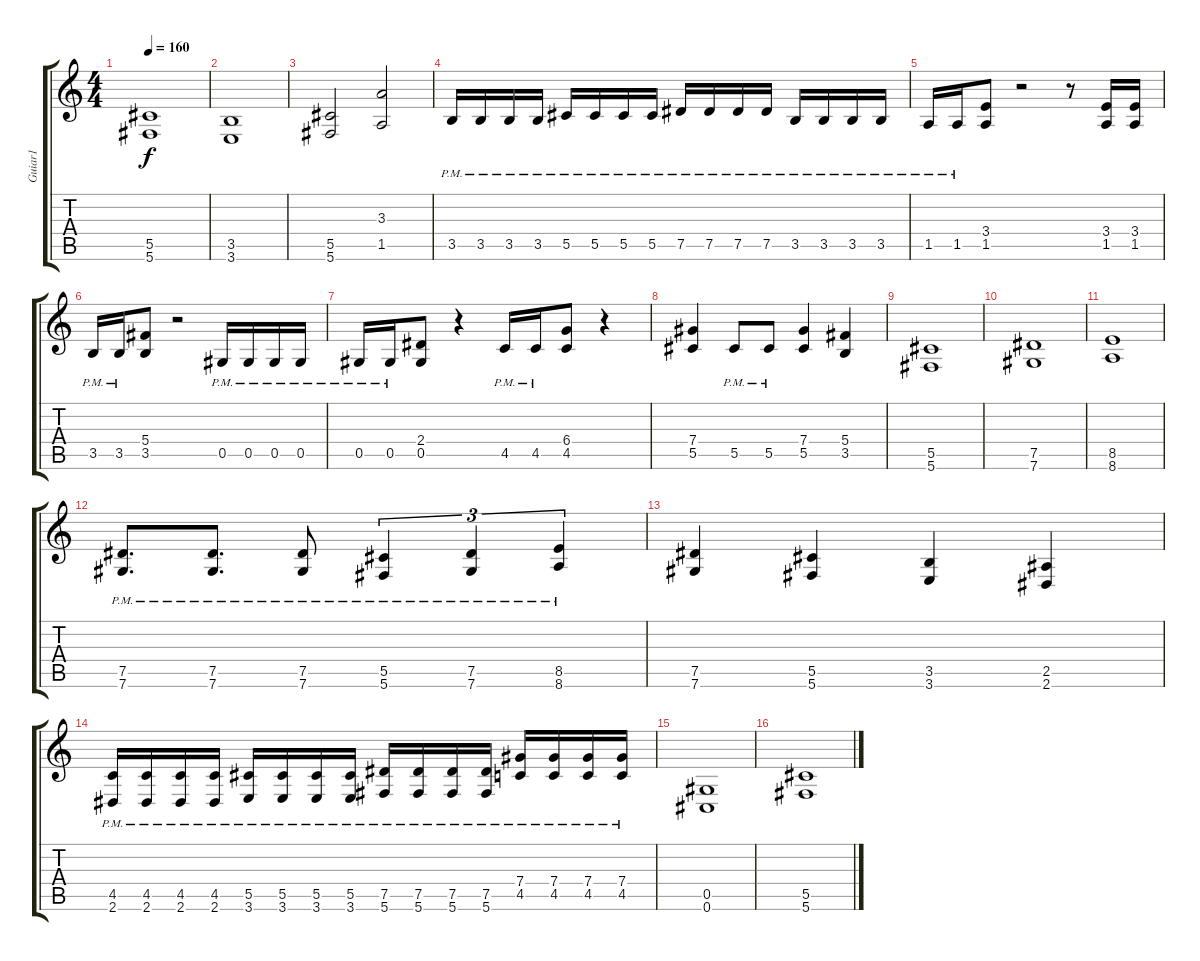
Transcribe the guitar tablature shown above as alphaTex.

\track ("Guiar1" "Guiar1") {instrument distortionguitar}
\staff {score tabs}
\tuning (Eb4 Bb3 Gb3 Db3 Ab2 Db2) {hide}
\ts (4 4)
\tempo 160
\clef g2
\ks c
(5.5 5.6).1{dy f} |
(3.5 3.6).1 |
(5.5 5.6).2 (3.3 1.5).2 |
3.5{pm}.16 3.5{pm}.16 3.5{pm}.16 3.5{pm}.16 5.5{pm}.16 5.5{pm}.16 5.5{pm}.16 5.5{pm}.16 7.5{pm}.16 7.5{pm}.16 7.5{pm}.16 7.5{pm}.16 3.5{pm}.16 3.5{pm}.16 3.5{pm}.16 3.5{pm}.16 |
1.5{pm}.16 1.5{pm}.16 (3.4 1.5).8 r.2 r.8 (3.4 1.5).16 (3.4 1.5).16 |
3.5{pm}.16 3.5{pm}.16 (5.4 3.5).8 r.2 0.5{pm}.16 0.5{pm}.16 0.5{pm}.16 0.5{pm}.16 |
0.5{pm}.16 0.5{pm}.16 (2.4 0.5).8 r.4 4.5{pm}.16 4.5{pm}.16 (6.4 4.5).8 r.4 |
(7.4 5.5).4 5.5{pm}.8 5.5{pm}.8 (7.4 5.5).4 (5.4 3.5).4 |
(5.5 5.6).1 |
(7.5 7.6).1 |
(8.5 8.6).1 |
(7.5{pm} 7.6{pm}).8{d} (7.5{pm} 7.6{pm}).8{d} (7.5{pm} 7.6{pm}).8 (5.5{pm} 5.6{pm}).4{tu (3 2)} (7.5{pm} 7.6{pm}).4{tu (3 2)} (8.5{pm} 8.6{pm}).4{tu (3 2)} |
(7.5 7.6).4 (5.5 5.6).4 (3.5 3.6).4 (2.5 2.6).4 |
(4.5{pm} 2.6{pm}).16 (4.5{pm} 2.6{pm}).16 (4.5{pm} 2.6{pm}).16 (4.5{pm} 2.6{pm}).16 (5.5{pm} 3.6{pm}).16 (5.5{pm} 3.6{pm}).16 (5.5{pm} 3.6{pm}).16 (5.5{pm} 3.6{pm}).16 (7.5{pm} 5.6{pm}).16 (7.5{pm} 5.6{pm}).16 (7.5{pm} 5.6{pm}).16 (7.5{pm} 5.6{pm}).16 (7.4{pm} 4.5{pm}).16 (7.4{pm} 4.5{pm}).16 (7.4{pm} 4.5{pm}).16 (7.4{pm} 4.5{pm}).16 |
(0.5 0.6).1 |
(5.5 5.6).1
